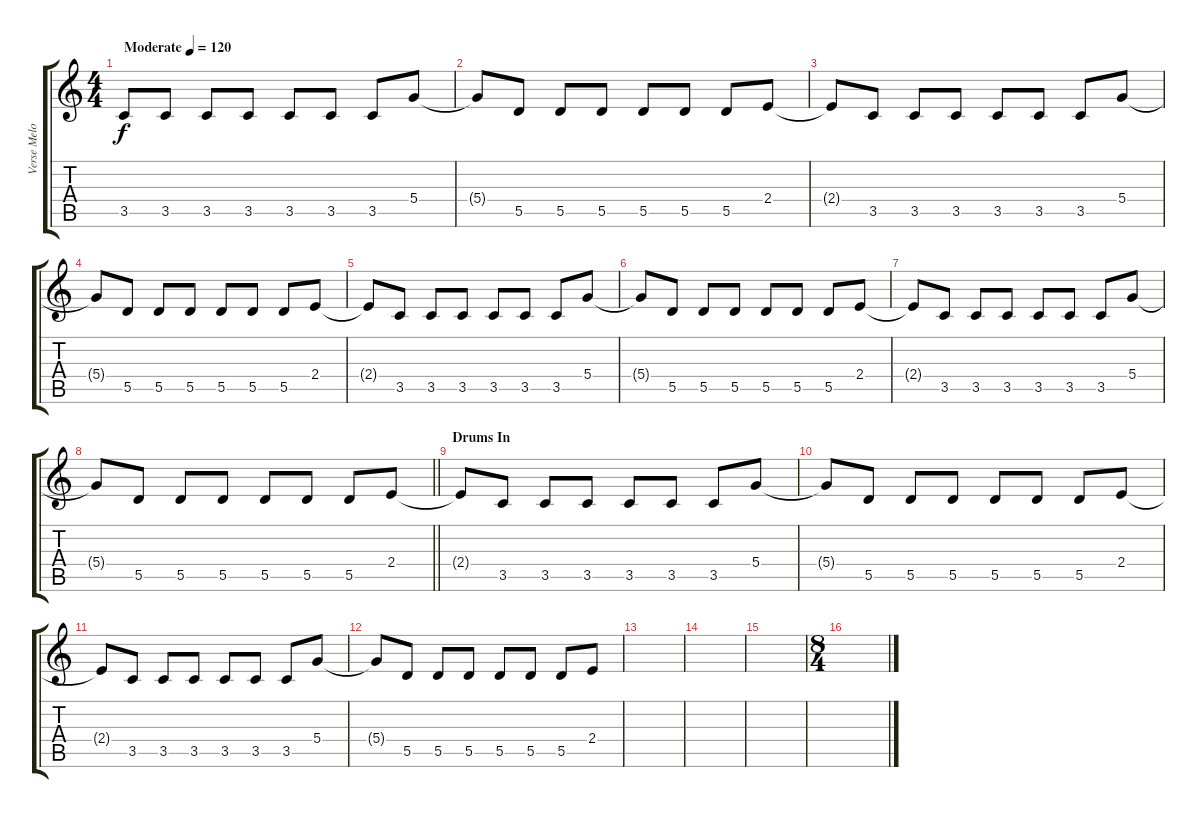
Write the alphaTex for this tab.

\track ("Verse Melodie" "Verse Melo") {instrument acousticguitarsteel}
\staff {score tabs}
\tuning (E4 B3 G3 D3 A2 E2) {hide}
\ts (4 4)
\tempo (120 "Moderate")
\clef g2
\ks c
3.5.8{dy f instrument acousticguitarsteel} 3.5.8 3.5.8 3.5.8 3.5.8 3.5.8 3.5.8 5.4.8 |
5.4{t}.8 5.5.8 5.5.8 5.5.8 5.5.8 5.5.8 5.5.8 2.4.8 |
2.4{t}.8 3.5.8 3.5.8 3.5.8 3.5.8 3.5.8 3.5.8 5.4.8 |
5.4{t}.8 5.5.8 5.5.8 5.5.8 5.5.8 5.5.8 5.5.8 2.4.8 |
2.4{t}.8 3.5.8 3.5.8 3.5.8 3.5.8 3.5.8 3.5.8 5.4.8 |
5.4{t}.8 5.5.8 5.5.8 5.5.8 5.5.8 5.5.8 5.5.8 2.4.8 |
2.4{t}.8 3.5.8 3.5.8 3.5.8 3.5.8 3.5.8 3.5.8 5.4.8 |
\barLineRight lightlight
5.4{t}.8 5.5.8 5.5.8 5.5.8 5.5.8 5.5.8 5.5.8 2.4.8 |
\section ("" "Drums In")
2.4{t}.8 3.5.8 3.5.8 3.5.8 3.5.8 3.5.8 3.5.8 5.4.8 |
5.4{t}.8 5.5.8 5.5.8 5.5.8 5.5.8 5.5.8 5.5.8 2.4.8 |
2.4{t}.8 3.5.8 3.5.8 3.5.8 3.5.8 3.5.8 3.5.8 5.4.8 |
5.4{t}.8 5.5.8 5.5.8 5.5.8 5.5.8 5.5.8 5.5.8 2.4.8 |
|
|
|
\ts (8 4)
